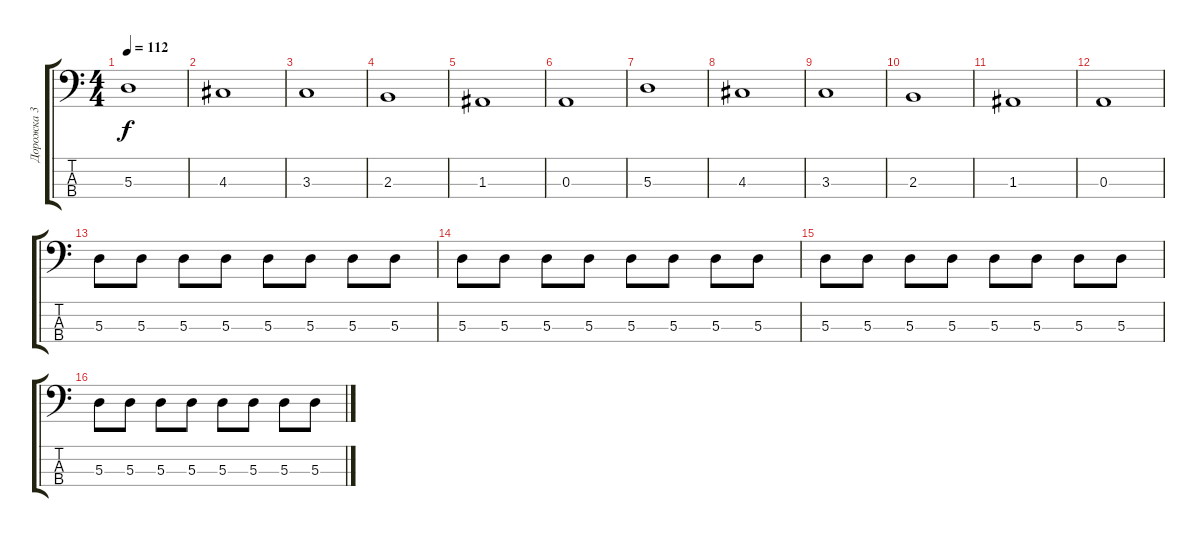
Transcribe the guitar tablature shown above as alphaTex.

\track ("Дорожка 3" "Дорожка 3") {instrument electricbassfinger}
\staff {score tabs}
\tuning (G2 D2 A1 E1) {hide}
\ts (4 4)
\tempo 112
\clef f4
\ks c
5.3.1{dy f} |
4.3.1 |
3.3.1 |
2.3.1 |
1.3.1 |
0.3.1 |
5.3.1 |
4.3.1 |
3.3.1 |
2.3.1 |
1.3.1 |
0.3.1 |
5.3.8 5.3.8 5.3.8 5.3.8 5.3.8 5.3.8 5.3.8 5.3.8 |
5.3.8 5.3.8 5.3.8 5.3.8 5.3.8 5.3.8 5.3.8 5.3.8 |
5.3.8 5.3.8 5.3.8 5.3.8 5.3.8 5.3.8 5.3.8 5.3.8 |
5.3.8 5.3.8 5.3.8 5.3.8 5.3.8 5.3.8 5.3.8 5.3.8
